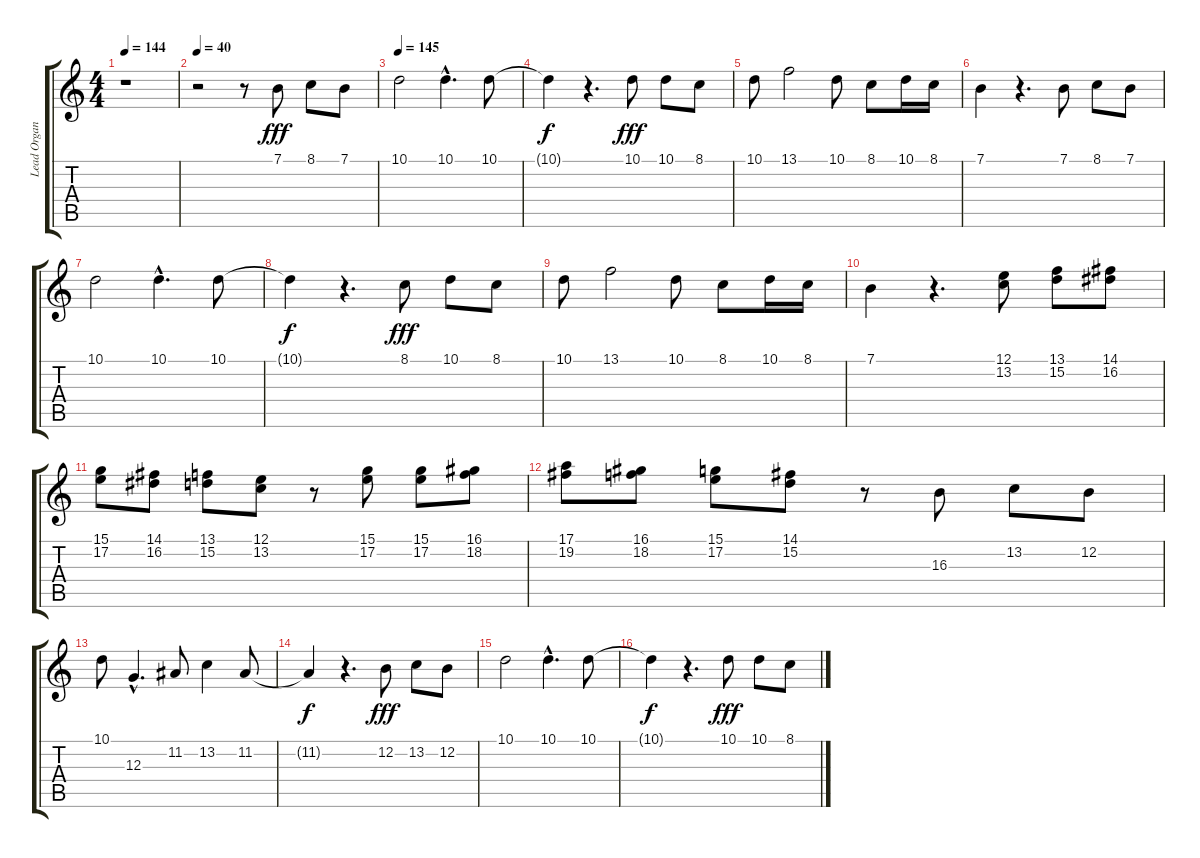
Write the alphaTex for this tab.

\track ("Lead Organ 3" "Lead Organ") {instrument rockorgan}
\staff {score tabs}
\tuning (E4 B3 G3 D3 A2 E2) {hide}
\ts (4 4)
\tempo 144
\clef g2
\ks c
r.1{dy fff instrument rockorgan} |
\tempo 40
r.2 r.8 7.1.8 8.1.8 7.1.8 |
\tempo 145
10.1.2 10.1{hac}.4{d} 10.1.8 |
10.1{t}.4{dy f} r.4{d} 10.1.8{dy fff} 10.1.8 8.1.8 |
10.1.8 13.1.2 10.1.8 8.1.8 10.1.16 8.1.16 |
7.1.4 r.4{d} 7.1.8 8.1.8 7.1.8 |
10.1.2 10.1{hac}.4{d} 10.1.8 |
10.1{t}.4{dy f} r.4{d} 8.1.8{dy fff} 10.1.8 8.1.8 |
10.1.8 13.1.2 10.1.8 8.1.8 10.1.16 8.1.16 |
7.1.4 r.4{d} (12.1 13.2).8 (13.1 15.2).8 (14.1 16.2).8 |
(15.1 17.2).8 (14.1 16.2).8 (13.1 15.2).8 (12.1 13.2).8 r.8 (15.1 17.2).8 (15.1 17.2).8 (16.1 18.2).8 |
(17.1 19.2).8 (16.1 18.2).8 (15.1 17.2).8 (14.1 15.2).8 r.8 16.3.8 13.2.8 12.2.8 |
10.1.8 12.3{hac}.4{d} 11.2.8 13.2.4 11.2.8 |
11.2{t}.4{dy f} r.4{d} 12.2.8{dy fff} 13.2.8 12.2.8 |
10.1.2 10.1{hac}.4{d} 10.1.8 |
10.1{t}.4{dy f} r.4{d} 10.1.8{dy fff} 10.1.8 8.1.8
